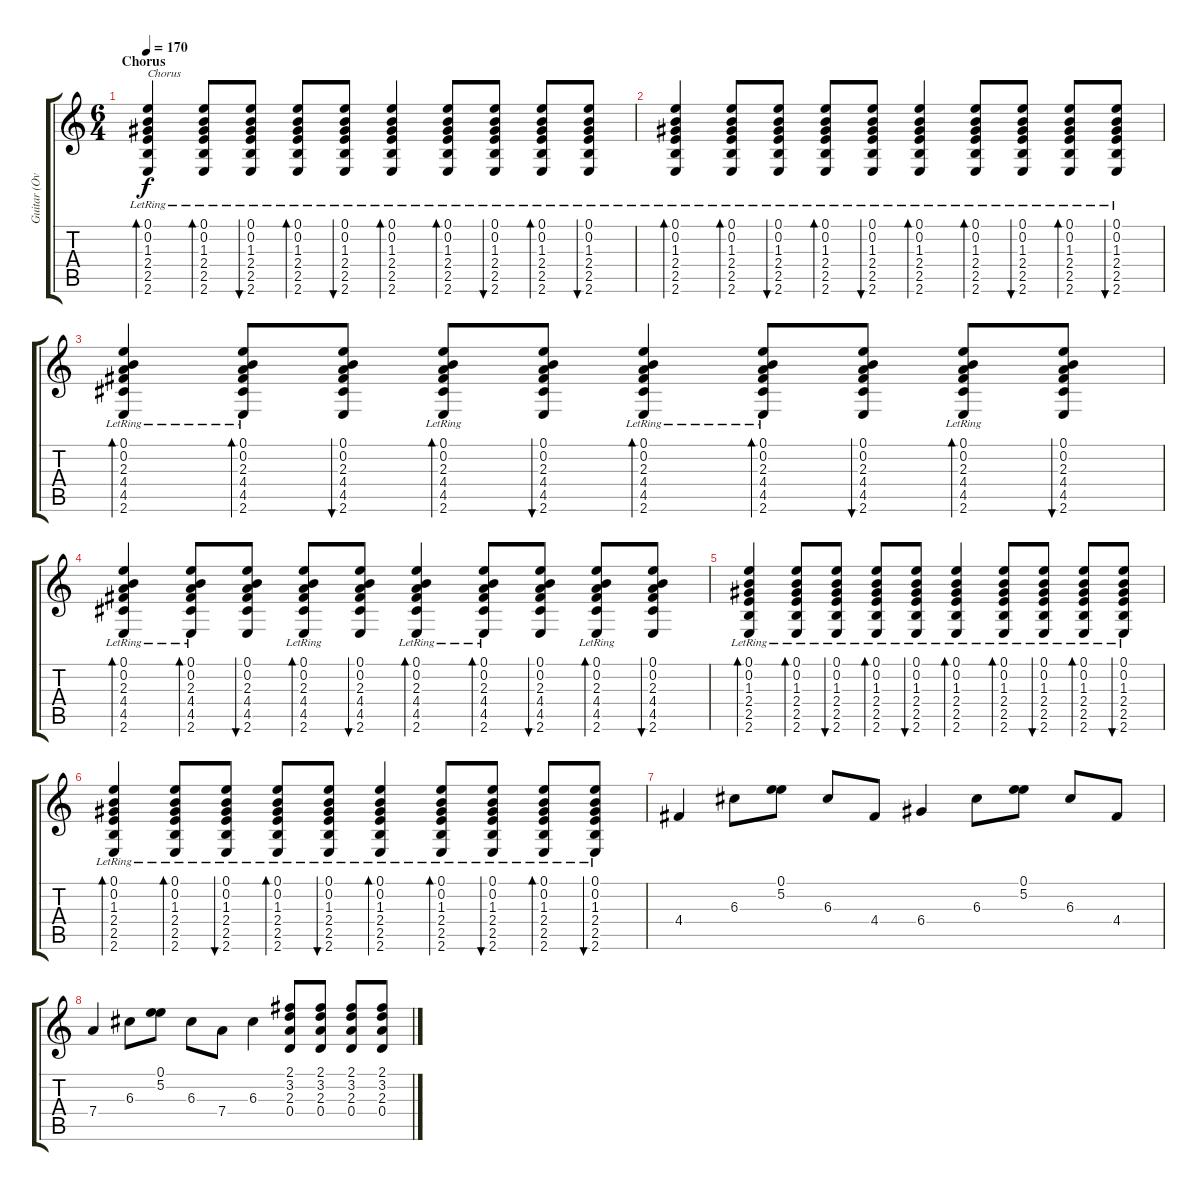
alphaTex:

\track ("Guitar (Overdub)" "Guitar (Ov") {instrument electricguitarjazz}
\staff {score tabs}
\tuning (E4 B3 G3 D3 A2 D2) {hide}
\ts (6 4)
\section ("" "Chorus")
\tempo 170
\clef g2
\ks c
(0.1 0.2 1.3{lr} 2.4{lr} 2.5 2.6).4{bd 60 txt "Chorus" dy f} (0.1 0.2 1.3{lr} 2.4{lr} 2.5 2.6).8{bd 30} (0.1 0.2 1.3{lr} 2.4 2.5 2.6).8{bu 30} (0.1 0.2 1.3{lr} 2.4{lr} 2.5 2.6).8{bd 30} (0.1 0.2 1.3{lr} 2.4 2.5 2.6).8{bu 30} (0.1 0.2 1.3{lr} 2.4 2.5 2.6).4{bd 60} (0.1 0.2 1.3{lr} 2.4{lr} 2.5 2.6).8{bd 30} (0.1 0.2 1.3{lr} 2.4 2.5 2.6).8{bu 30} (0.1 0.2 1.3{lr} 2.4{lr} 2.5 2.6).8{bd 30} (0.1 0.2 1.3{lr} 2.4 2.5 2.6).8{bu 30} |
(0.1 0.2 1.3{lr} 2.4{lr} 2.5 2.6).4{bd 60} (0.1 0.2 1.3{lr} 2.4{lr} 2.5 2.6).8{bd 30} (0.1 0.2 1.3{lr} 2.4 2.5 2.6).8{bu 30} (0.1 0.2 1.3{lr} 2.4{lr} 2.5 2.6).8{bd 30} (0.1 0.2 1.3{lr} 2.4 2.5 2.6).8{bu 30} (0.1 0.2 1.3{lr} 2.4 2.5 2.6).4{bd 60} (0.1 0.2 1.3{lr} 2.4{lr} 2.5 2.6).8{bd 30} (0.1 0.2 1.3{lr} 2.4 2.5 2.6).8{bu 30} (0.1 0.2 1.3{lr} 2.4{lr} 2.5 2.6).8{bd 30} (0.1 0.2 1.3{lr} 2.4 2.5 2.6).8{bu 30} |
(0.1 0.2 2.3 4.4 4.5{lr} 2.6{lr}).4{bd 60} (0.1 0.2 2.3 4.4 4.5{lr} 2.6{lr}).8{bd 30} (0.1 0.2 2.3 4.4 4.5 2.6).8{bu 30} (0.1 0.2 2.3 4.4{lr} 4.5 2.6).8{bd 30} (0.1 0.2 2.3 4.4 4.5 2.6).8{bu 30} (0.1 0.2 2.3 4.4 4.5 2.6{lr}).4{bd 60} (0.1 0.2 2.3 4.4 4.5{lr} 2.6{lr}).8{bd 30} (0.1 0.2 2.3 4.4 4.5 2.6).8{bu 30} (0.1 0.2 2.3 4.4{lr} 4.5 2.6).8{bd 30} (0.1 0.2 2.3 4.4 4.5 2.6).8{bu 30} |
(0.1 0.2 2.3 4.4 4.5{lr} 2.6{lr}).4{bd 60} (0.1 0.2 2.3 4.4 4.5{lr} 2.6{lr}).8{bd 30} (0.1 0.2 2.3 4.4 4.5 2.6).8{bu 30} (0.1 0.2 2.3 4.4{lr} 4.5 2.6).8{bd 30} (0.1 0.2 2.3 4.4 4.5 2.6).8{bu 30} (0.1 0.2 2.3 4.4 4.5 2.6{lr}).4{bd 60} (0.1 0.2 2.3 4.4 4.5{lr} 2.6{lr}).8{bd 30} (0.1 0.2 2.3 4.4 4.5 2.6).8{bu 30} (0.1 0.2 2.3 4.4{lr} 4.5 2.6).8{bd 30} (0.1 0.2 2.3 4.4 4.5 2.6).8{bu 30} |
(0.1 0.2 1.3{lr} 2.4{lr} 2.5 2.6).4{bd 60} (0.1 0.2 1.3{lr} 2.4{lr} 2.5 2.6).8{bd 30} (0.1 0.2 1.3{lr} 2.4 2.5 2.6).8{bu 30} (0.1 0.2 1.3{lr} 2.4{lr} 2.5 2.6).8{bd 30} (0.1 0.2 1.3{lr} 2.4 2.5 2.6).8{bu 30} (0.1 0.2 1.3{lr} 2.4 2.5 2.6).4{bd 60} (0.1 0.2 1.3{lr} 2.4{lr} 2.5 2.6).8{bd 30} (0.1 0.2 1.3{lr} 2.4 2.5 2.6).8{bu 30} (0.1 0.2 1.3{lr} 2.4{lr} 2.5 2.6).8{bd 30} (0.1 0.2 1.3{lr} 2.4 2.5 2.6).8{bu 30} |
(0.1 0.2 1.3{lr} 2.4{lr} 2.5 2.6).4{bd 60} (0.1 0.2 1.3{lr} 2.4{lr} 2.5 2.6).8{bd 30} (0.1 0.2 1.3{lr} 2.4 2.5 2.6).8{bu 30} (0.1 0.2 1.3{lr} 2.4{lr} 2.5 2.6).8{bd 30} (0.1 0.2 1.3{lr} 2.4 2.5 2.6).8{bu 30} (0.1 0.2 1.3{lr} 2.4 2.5 2.6).4{bd 60} (0.1 0.2 1.3{lr} 2.4{lr} 2.5 2.6).8{bd 30} (0.1 0.2 1.3{lr} 2.4 2.5 2.6).8{bu 30} (0.1 0.2 1.3{lr} 2.4{lr} 2.5 2.6).8{bd 30} (0.1 0.2 1.3{lr} 2.4 2.5 2.6).8{bu 30} |
4.4.4 6.3.8 (0.1 5.2).8 6.3.8 4.4.8 6.4.4 6.3.8 (0.1 5.2).8 6.3.8 4.4.8 |
7.4.4 6.3.8 (0.1 5.2).8 6.3.8 7.4.8 6.3.4 (2.1 3.2 2.3 0.4).8 (2.1 3.2 2.3 0.4).8 (2.1 3.2 2.3 0.4).8 (2.1 3.2 2.3 0.4).8
